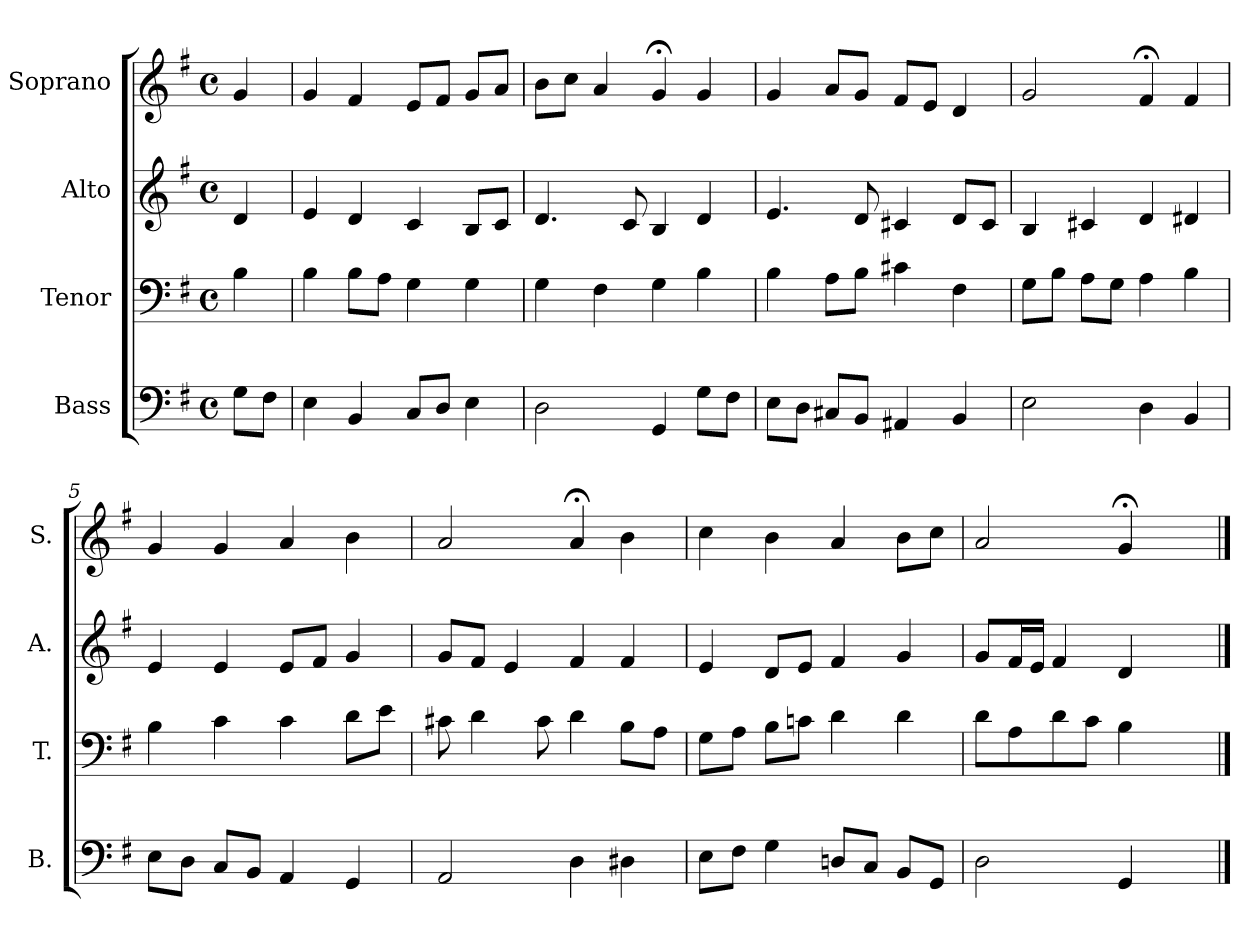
**kern	**kern	**kern	**kern
*part4	*part3	*part2	*part1
*staff4	*staff3	*staff2	*staff1
*I"Bass	*I"Tenor	*I"Alto	*I"Soprano
*I'B.	*I'T.	*I'A.	*I'S.
*clefF4	*clefF4	*clefG2	*clefG2
*k[f#]	*k[f#]	*k[f#]	*k[f#]
*G:	*G:	*G:	*G:
*M4/4	*M4/4	*M4/4	*M4/4
*met(c)	*met(c)	*met(c)	*met(c)
*MM96	*MM96	*MM96	*MM96
=	=	=	=
8G\L	4B\	4d/	4g/
8F#\J	.	.	.
=1	=1	=1	=1
4E\	4B\	4e/	4g/
4BB/	8B\L	4d/	4f#/
.	8A\J	.	.
8C/L	4G\	4c/	8e/L
8D/J	.	.	8f#/J
4E\	4G\	8B/L	8g/L
.	.	8c/J	8a/J
=2	=2	=2	=2
2D\	4G\	4.d/	8b\L
.	.	.	8cc\J
.	4F#\	.	4a/
.	.	8c/	.
4GG/	4G\	4B/	4g;</
8G\L	4B\	4d/	4g/
8F#\J	.	.	.
=3	=3	=3	=3
8E\L	4B\	4.e/	4g/
8D\J	.	.	.
8C#X/L	8A\L	.	8a/L
8BB/J	8B\J	8d/	8g/J
4AA#X/	4c#X\	4c#X/	8f#/L
.	.	.	8e/J
4BB/	4F#\	8d/L	4d/
.	.	8c#/J	.
=4	=4	=4	=4
2E\	8G\L	4B/	2g/
.	8B\J	.	.
.	8A\L	4c#X/	.
.	8G\J	.	.
4D\	4A\	4d/	4f#;</
4BB/	4B\	4d#X/	4f#/
!!LO:LB:g=z
=5	=5	=5	=5
8E\L	4B\	4e/	4g/
8D\J	.	.	.
8C/L	4c\	4e/	4g/
8BB/J	.	.	.
4AA/	4c\	8e/L	4a/
.	.	8f#/J	.
4GG/	8d\L	4g/	4b\
.	8e\J	.	.
=6	=6	=6	=6
2AA/	8c#X\	8g/L	2a/
.	4d\	8f#/J	.
.	.	4e/	.
.	8c#\	.	.
4D\	4d\	4f#/	4a;</
4D#X\	8B\L	4f#/	4b\
.	8A\J	.	.
=7	=7	=7	=7
8E\L	8G\L	4e/	4cc\
8F#\J	8A\J	.	.
4G\	8B\L	8d/L	4b\
.	8cn\J	8e/J	.
8Dn/L	4d\	4f#/	4a/
8C/J	.	.	.
8BB/L	4d\	4g/	8b\L
8GG/J	.	.	8cc\J
=8	=8	=8	=8
2D\	8d\L	8g/L	2a/
.	8A\	16f#/L	.
.	.	16e/JJ	.
.	8d\	4f#/	.
.	8c\J	.	.
4GG/	4B\	4d/	4g;</
4ryy	4ryy	4ryy	4ryy
==	==	==	==
*-	*-	*-	*-
